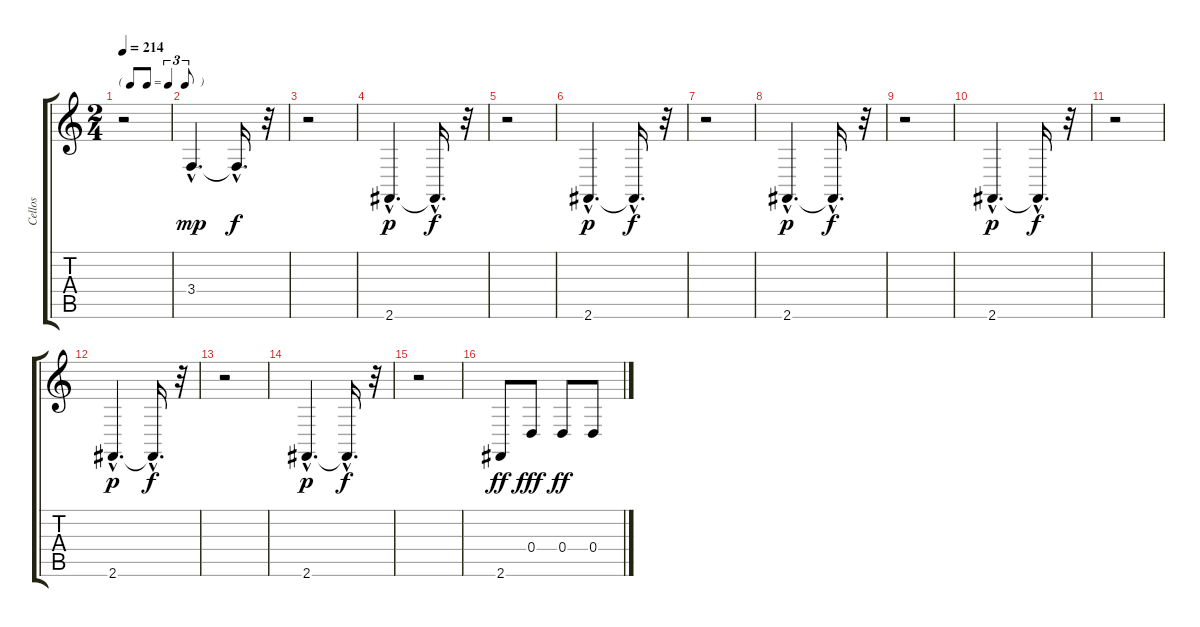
\track ("Cellos" "Cellos") {instrument stringensemble1}
\staff {score tabs}
\tuning (E4 B3 G3 D3 A2 E2) {hide}
\ts (2 4)
\tf triplet8th
\tempo 214
\clef g2
\ks c
r.2{dy f} |
3.4{hac}.4{d dy mp} 3.4{hac t}.16{d dy f} r.32 |
r.2 |
2.6{hac}.4{d dy p} 2.6{hac t}.16{d dy f} r.32 |
r.2 |
2.6{hac}.4{d dy p} 2.6{hac t}.16{d dy f} r.32 |
r.2 |
2.6{hac}.4{d dy p} 2.6{hac t}.16{d dy f} r.32 |
r.2 |
2.6{hac}.4{d dy p} 2.6{hac t}.16{d dy f} r.32 |
r.2 |
2.6{hac}.4{d dy p} 2.6{hac t}.16{d dy f} r.32 |
r.2 |
2.6{hac}.4{d dy p} 2.6{hac t}.16{d dy f} r.32 |
r.2 |
2.6.8{dy ff} 0.4.8{dy fff} 0.4.8{dy ff} 0.4.8
